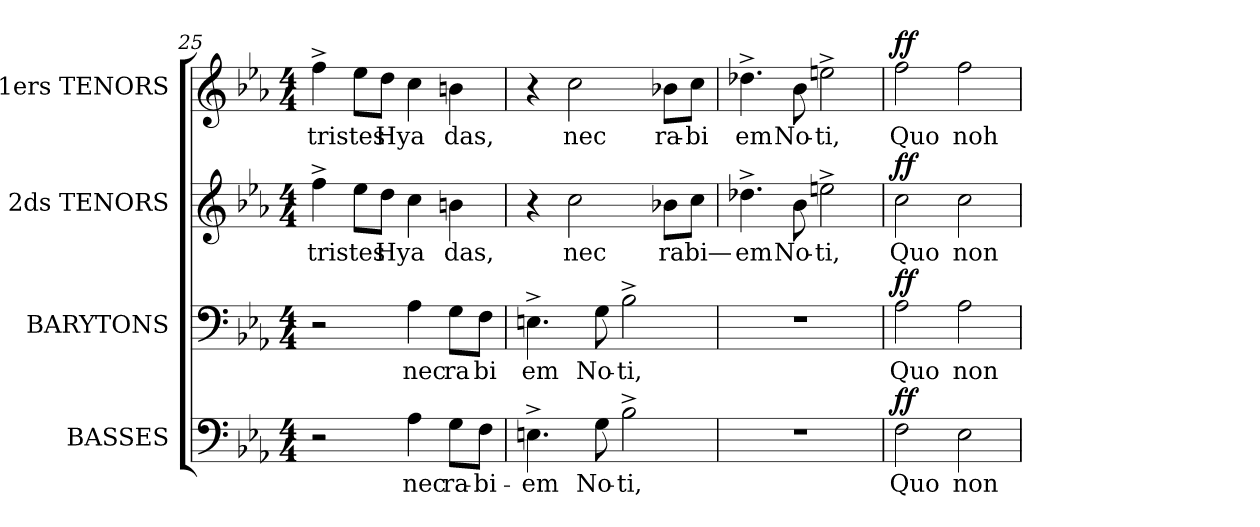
**kern	**text	**dynam	**kern	**text	**dynam	**kern	**text	**dynam	**kern	**text	**dynam
*part4	*part4	*part4	*part3	*part3	*part3	*part2	*part2	*part2	*part1	*part1	*part1
*staff4	*staff4	*staff4	*staff3	*staff3	*staff3	*staff2	*staff2	*staff2	*staff1	*staff1	*staff1
*I"BASSES	*	*	*I"BARYTONS	*	*	*I"2ds TENORS	*	*	*I"1ers TENORS	*	*
*I'BAS.	*	*	*I'BAR.	*	*	*	*	*	*	*	*
*clefF4	*	*	*clefF4	*	*	*clefG2	*	*	*clefG2	*	*
*k[b-e-a-]	*	*	*k[b-e-a-]	*	*	*k[b-e-a-]	*	*	*k[b-e-a-]	*	*
*M4/4	*	*	*M4/4	*	*	*M4/4	*	*	*M4/4	*	*
=25	=25	=25	=25	=25	=25	=25	=25	=25	=25	=25	=25
2r	.	.	2r	.	.	4ff^>i\	tristes	.	4ff^>i\	tristes	.
.	.	.	.	.	.	8ee-i\L	.	.	8ee-i\L	.	.
.	.	.	.	.	.	8ddi\J	Hya	.	8ddi\J	Hya	.
4A-i\	nec	.	4A-i\	nec	.	4cci\	--	.	4cci\	--	.
8Gi\L	ra-	.	8Gi\L	ra	.	4bni\	das,	.	4bni\	das,	.
8Fi\J	bi-	.	8Fi\J	bi	.	.	.	.	.	.	.
=26	=26	=26	=26	=26	=26	=26	=26	=26	=26	=26	=26
4.En^>i\	em	.	4.En^>i\	em	.	4r	.	.	4r	.	.
.	.	.	.	.	.	2cci\	nec	.	2cci\	nec	.
8Gi\	No-	.	8Gi\	No-	.	.	.	.	.	.	.
2B-^>i\	ti,	.	2B-^>i\	ti,	.	.	.	.	.	.	.
.	.	.	.	.	.	8b-Xi\L	rabi—	.	8b-Xi\L	ra-	.
.	.	.	.	.	.	8cci\J	.	.	8cci\J	bi	.
!!LO:LB:g=z
=27	=27	=27	=27	=27	=27	=27	=27	=27	=27	=27	=27
1r	.	.	1r	.	.	4.dd-X^>i\	em	.	4.dd-X^>i\	em	.
.	.	.	.	.	.	8b-i\	No-	.	8b-i\	No-	.
.	.	.	.	.	.	2een^>i\	ti,	.	2een^>i\	ti,	.
=28	=28	=28	=28	=28	=28	=28	=28	=28	=28	=28	=28
!	!	!LO:DY:a	!	!	!LO:DY:a	!	!	!LO:DY:a	!	!	!LO:DY:a
2Fi\	Quo	ff	2A-i\	Quo	ff	2cci\	Quo	ff	2ffi\	Quo	ff
2E-i\	non	.	2A-i\	non	.	2cci\	non	.	2ffi\	noh	.
=	=	=	=	=	=	=	=	=	=	=	=
*-	*-	*-	*-	*-	*-	*-	*-	*-	*-	*-	*-
